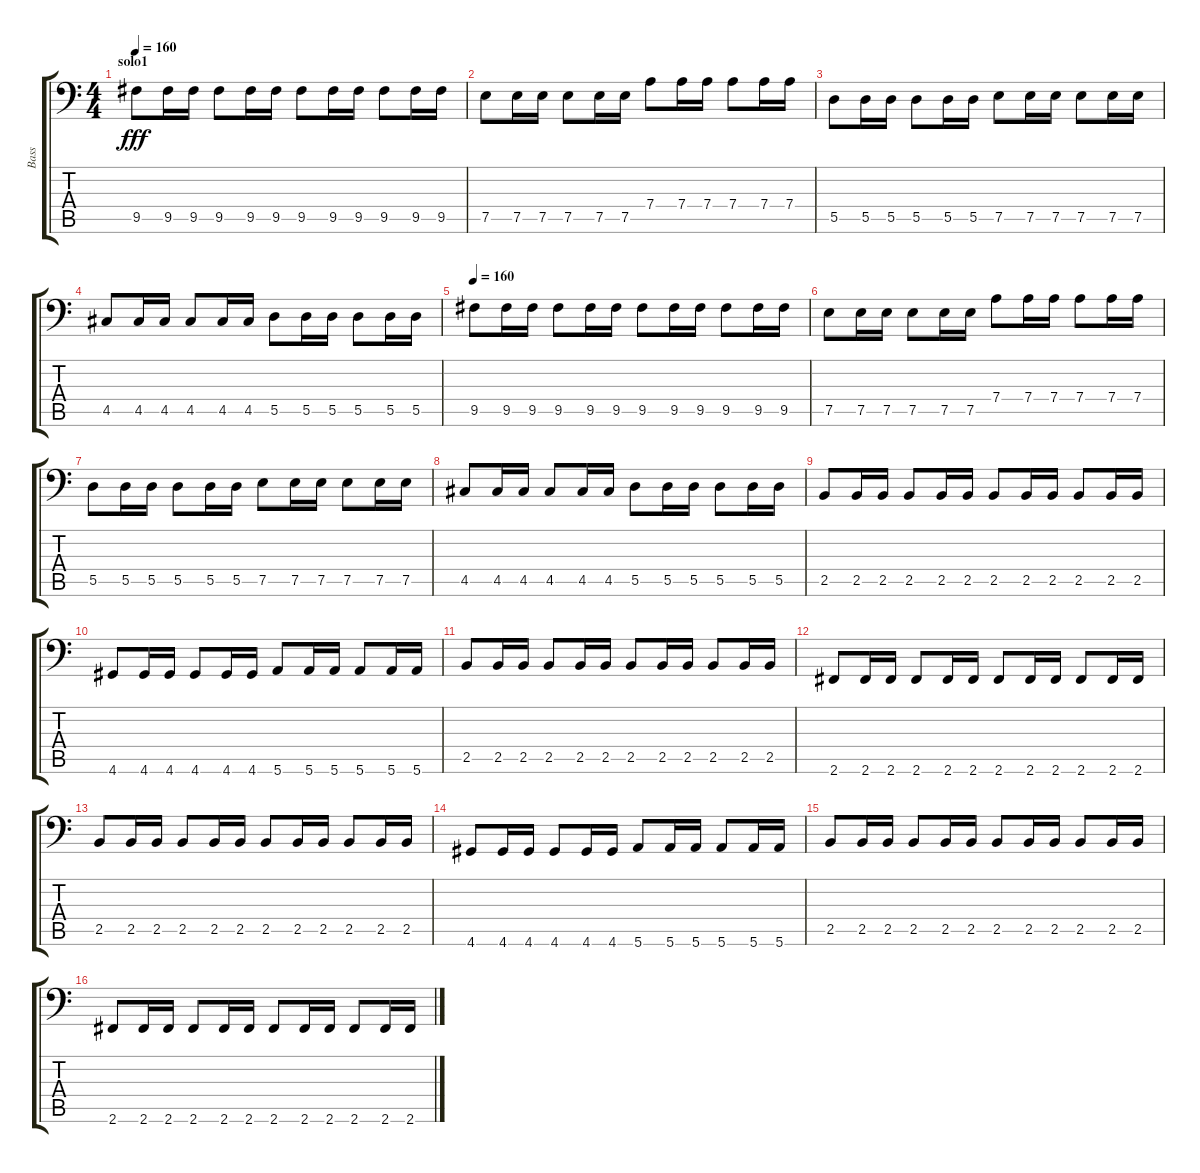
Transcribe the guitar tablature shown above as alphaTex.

\track ("Bass" "Bass") {instrument electricbassfinger}
\staff {score tabs}
\tuning (E3 B2 G2 D2 A1 E1) {hide}
\ts (4 4)
\section ("" "solo1")
\tempo 160
\clef f4
\ks c
9.5.8{dy fff} 9.5.16 9.5.16 9.5.8 9.5.16 9.5.16 9.5.8 9.5.16 9.5.16 9.5.8 9.5.16 9.5.16 |
7.5.8 7.5.16 7.5.16 7.5.8 7.5.16 7.5.16 7.4.8 7.4.16 7.4.16 7.4.8 7.4.16 7.4.16 |
5.5.8 5.5.16 5.5.16 5.5.8 5.5.16 5.5.16 7.5.8 7.5.16 7.5.16 7.5.8 7.5.16 7.5.16 |
4.5.8 4.5.16 4.5.16 4.5.8 4.5.16 4.5.16 5.5.8 5.5.16 5.5.16 5.5.8 5.5.16 5.5.16 |
\tempo 160
9.5.8 9.5.16 9.5.16 9.5.8 9.5.16 9.5.16 9.5.8 9.5.16 9.5.16 9.5.8 9.5.16 9.5.16 |
7.5.8 7.5.16 7.5.16 7.5.8 7.5.16 7.5.16 7.4.8 7.4.16 7.4.16 7.4.8 7.4.16 7.4.16 |
5.5.8 5.5.16 5.5.16 5.5.8 5.5.16 5.5.16 7.5.8 7.5.16 7.5.16 7.5.8 7.5.16 7.5.16 |
4.5.8 4.5.16 4.5.16 4.5.8 4.5.16 4.5.16 5.5.8 5.5.16 5.5.16 5.5.8 5.5.16 5.5.16 |
2.5.8 2.5.16 2.5.16 2.5.8 2.5.16 2.5.16 2.5.8 2.5.16 2.5.16 2.5.8 2.5.16 2.5.16 |
4.6.8 4.6.16 4.6.16 4.6.8 4.6.16 4.6.16 5.6.8 5.6.16 5.6.16 5.6.8 5.6.16 5.6.16 |
2.5.8 2.5.16 2.5.16 2.5.8 2.5.16 2.5.16 2.5.8 2.5.16 2.5.16 2.5.8 2.5.16 2.5.16 |
2.6.8 2.6.16 2.6.16 2.6.8 2.6.16 2.6.16 2.6.8 2.6.16 2.6.16 2.6.8 2.6.16 2.6.16 |
2.5.8 2.5.16 2.5.16 2.5.8 2.5.16 2.5.16 2.5.8 2.5.16 2.5.16 2.5.8 2.5.16 2.5.16 |
4.6.8 4.6.16 4.6.16 4.6.8 4.6.16 4.6.16 5.6.8 5.6.16 5.6.16 5.6.8 5.6.16 5.6.16 |
2.5.8 2.5.16 2.5.16 2.5.8 2.5.16 2.5.16 2.5.8 2.5.16 2.5.16 2.5.8 2.5.16 2.5.16 |
2.6.8 2.6.16 2.6.16 2.6.8 2.6.16 2.6.16 2.6.8 2.6.16 2.6.16 2.6.8 2.6.16 2.6.16
